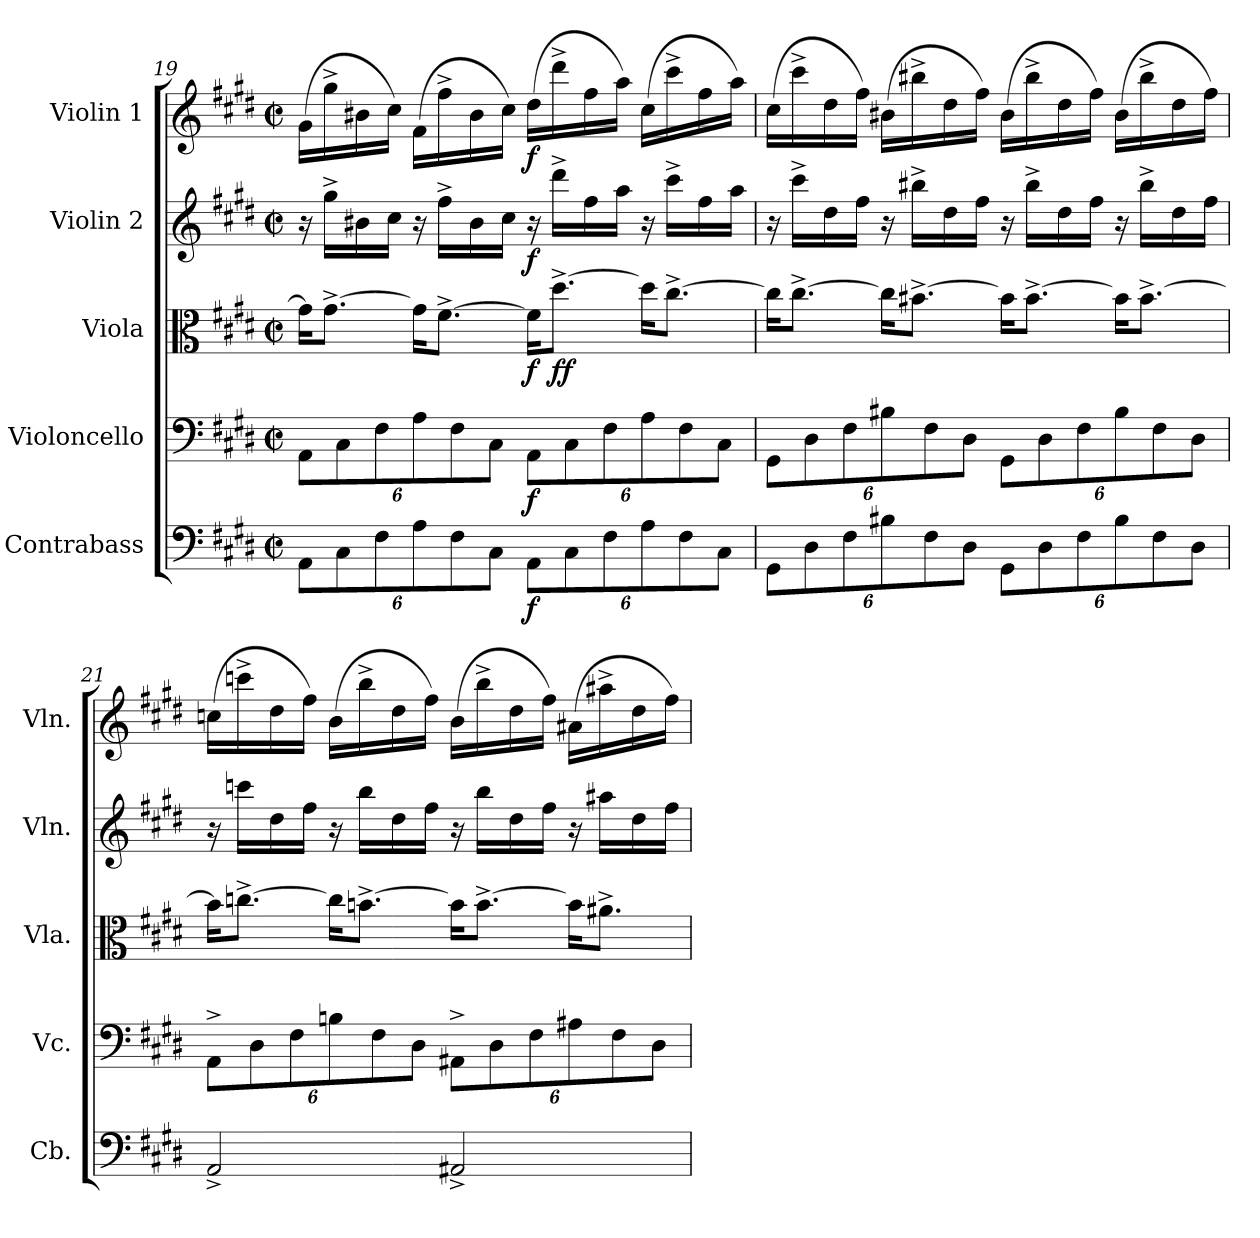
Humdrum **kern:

**kern	**dynam	**kern	**dynam	**kern	**dynam	**kern	**dynam	**kern	**dynam
*part5	*part5	*part4	*part4	*part3	*part3	*part2	*part2	*part1	*part1
*staff5	*staff5	*staff4	*staff4	*staff3	*staff3	*staff2	*staff2	*staff1	*staff1
*I"Contrabass	*	*I"Violoncello	*	*I"Viola	*	*I"Violin 2	*	*I"Violin 1	*
*I'Cb.	*	*I'Vc.	*	*I'Vla.	*	*I'Vln.	*	*I'Vln.	*
!!LO:PB:g=z
*clefF4	*	*clefF4	*	*clefC3	*	*clefG2	*	*clefG2	*
*ITrd7c12	*	*	*	*	*	*	*	*	*
*k[f#c#g#d#]	*	*k[f#c#g#d#]	*	*k[f#c#g#d#]	*	*k[f#c#g#d#]	*	*k[f#c#g#d#]	*
*M2/2	*	*M2/2	*	*M2/2	*	*M2/2	*	*M2/2	*
*met(c|)	*	*met(c|)	*	*met(c|)	*	*met(c|)	*	*met(c|)	*
*Xbrackettup	*	*Xbrackettup	*	*	*	*	*	*	*
=19	=19	=19	=19	=19	=19	=19	=19	=19	=19
12AAA\L	.	12AA\L	.	16g#\KL]	.	16r	.	(16g#\LL	.
.	.	.	.	[8.g#^\J	.	16gg#^\LL	.	16gg#^\	.
12CC#\	.	12C#\	.	.	.	.	.	.	.
.	.	.	.	.	.	16b#X\	.	16b#X\	.
12FF#\	.	12F#\	.	.	.	.	.	.	.
.	.	.	.	.	.	16cc#\JJ	.	16cc#\JJ)	.
12AA\	.	12A\	.	16g#\KL]	.	16r	.	(16f#\LL	.
.	.	.	.	[8.f#^\J	.	16ff#^\LL	.	16ff#^\	.
12FF#\	.	12F#\	.	.	.	.	.	.	.
.	.	.	.	.	.	16b#\	.	16b#\	.
12CC#\J	.	12C#\J	.	.	.	.	.	.	.
.	.	.	.	.	.	16cc#\JJ	.	16cc#\JJ)	.
!	!LO:DY:b	!	!LO:DY:b	!	!LO:DY:b	!	!LO:DY:b	!	!LO:DY:b
12AAA\L	f	12AA\L	f	16f#\KL]	f	16r	f	(16dd#\LL	f
!	!	!	!	!	!LO:DY:b	!	!	!	!
.	.	.	.	[8.dd#^\J	ff	16ddd#^\LL	.	16ddd#^\	.
12CC#\	.	12C#\	.	.	.	.	.	.	.
.	.	.	.	.	.	16ff#\	.	16ff#\	.
12FF#\	.	12F#\	.	.	.	.	.	.	.
.	.	.	.	.	.	16aa\JJ	.	16aa\JJ)	.
12AA\	.	12A\	.	16dd#\KL]	.	16r	.	(16cc#\LL	.
.	.	.	.	[8.cc#^\J	.	16ccc#^\LL	.	16ccc#^\	.
12FF#\	.	12F#\	.	.	.	.	.	.	.
.	.	.	.	.	.	16ff#\	.	16ff#\	.
12CC#\J	.	12C#\J	.	.	.	.	.	.	.
.	.	.	.	.	.	16aa\JJ	.	16aa\JJ)	.
=20	=20	=20	=20	=20	=20	=20	=20	=20	=20
12GGG#\L	.	12GG#\L	.	16cc#\KL]	.	16r	.	(16cc#\LL	.
.	.	.	.	[8.cc#^\J	.	16ccc#^\LL	.	16ccc#^\	.
12DD#\	.	12D#\	.	.	.	.	.	.	.
.	.	.	.	.	.	16dd#\	.	16dd#\	.
12FF#\	.	12F#\	.	.	.	.	.	.	.
.	.	.	.	.	.	16ff#\JJ	.	16ff#\JJ)	.
12BB#X\	.	12B#X\	.	16cc#\KL]	.	16r	.	(16b#X\LL	.
.	.	.	.	[8.b#X^\J	.	16bb#X^\LL	.	16bb#X^\	.
12FF#\	.	12F#\	.	.	.	.	.	.	.
.	.	.	.	.	.	16dd#\	.	16dd#\	.
12DD#\J	.	12D#\J	.	.	.	.	.	.	.
.	.	.	.	.	.	16ff#\JJ	.	16ff#\JJ)	.
12GGG#\L	.	12GG#\L	.	16b#\KL]	.	16r	.	(16b#\LL	.
.	.	.	.	[8.b#^\J	.	16bb#^\LL	.	16bb#^\	.
12DD#\	.	12D#\	.	.	.	.	.	.	.
.	.	.	.	.	.	16dd#\	.	16dd#\	.
12FF#\	.	12F#\	.	.	.	.	.	.	.
.	.	.	.	.	.	16ff#\JJ	.	16ff#\JJ)	.
12BB#\	.	12B#\	.	16b#\KL]	.	16r	.	(16b#\LL	.
.	.	.	.	[8.b#^\J	.	16bb#^\LL	.	16bb#^\	.
12FF#\	.	12F#\	.	.	.	.	.	.	.
.	.	.	.	.	.	16dd#\	.	16dd#\	.
12DD#\J	.	12D#\J	.	.	.	.	.	.	.
.	.	.	.	.	.	16ff#\JJ	.	16ff#\JJ)	.
!!LO:LB:g=z
=21	=21	=21	=21	=21	=21	=21	=21	=21	=21
2AAA^/	.	12AA^\L	.	16b#\KL]	.	16r	.	(16ccn\LL	.
.	.	.	.	[8.ccn^\J	.	16cccn\LL	.	16cccn^\	.
.	.	12D#\	.	.	.	.	.	.	.
.	.	.	.	.	.	16dd#\	.	16dd#\	.
.	.	12F#\	.	.	.	.	.	.	.
.	.	.	.	.	.	16ff#\JJ	.	16ff#\JJ)	.
.	.	12Bn\	.	16cc\KL]	.	16r	.	(16b\LL	.
.	.	.	.	[8.bn^\J	.	16bb\LL	.	16bb^\	.
.	.	12F#\	.	.	.	.	.	.	.
.	.	.	.	.	.	16dd#\	.	16dd#\	.
.	.	12D#\J	.	.	.	.	.	.	.
.	.	.	.	.	.	16ff#\JJ	.	16ff#\JJ)	.
2AAA#X^/	.	12AA#X^\L	.	16b\KL]	.	16r	.	(16b\LL	.
.	.	.	.	[8.b^\J	.	16bb\LL	.	16bb^\	.
.	.	12D#\	.	.	.	.	.	.	.
.	.	.	.	.	.	16dd#\	.	16dd#\	.
.	.	12F#\	.	.	.	.	.	.	.
.	.	.	.	.	.	16ff#\JJ	.	16ff#\JJ)	.
.	.	12A#X\	.	16b\KL]	.	16r	.	(16a#X\LL	.
.	.	.	.	8.a#X^\J	.	16aa#X\LL	.	16aa#X^\	.
.	.	12F#\	.	.	.	.	.	.	.
.	.	.	.	.	.	16dd#\	.	16dd#\	.
.	.	12D#\J	.	.	.	.	.	.	.
.	.	.	.	.	.	16ff#\JJ	.	16ff#\JJ)	.
=	=	=	=	=	=	=	=	=	=
*-	*-	*-	*-	*-	*-	*-	*-	*-	*-
